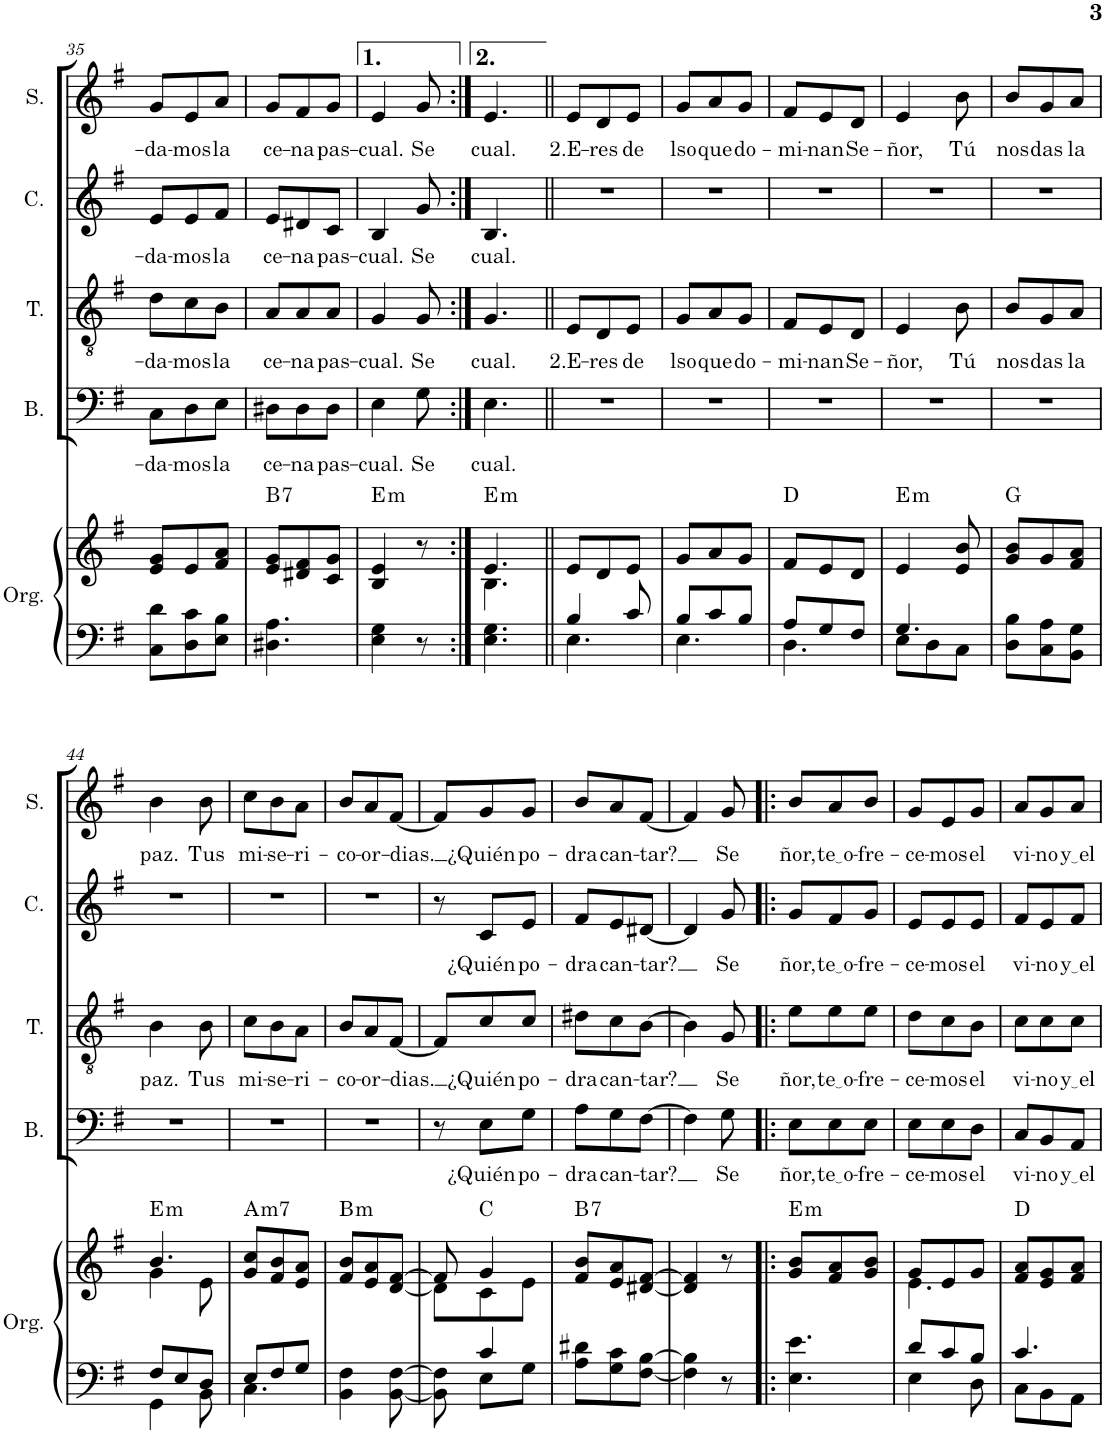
**kern	**kern	**harte	**kern	**text	**kern	**text	**kern	**text	**kern	**text
*part5	*part5	*part5	*part4	*part4	*part3	*part3	*part2	*part2	*part1	*part1
*staff6	*staff5	*	*staff4	*staff4	*staff3	*staff3	*staff2	*staff2	*staff1	*staff1
*I"Órgano	*	*	*I"Bajo	*	*I"Tenor	*	*I"Contralto	*	*I"Soprano	*
*	*	*	*I'B.	*	*I'T.	*	*I'C.	*	*I'S.	*
!!LO:PB:g=z
*clefF4	*clefG2	*	*clefF4	*	*clefGv2	*	*clefG2	*	*clefG2	*
*k[f#]	*k[f#]	*	*k[f#]	*	*k[f#]	*	*k[f#]	*	*k[f#]	*
*M3/8	*M3/8	*	*M3/8	*	*M3/8	*	*M3/8	*	*M3/8	*
=35	=35	=35	=35	=35	=35	=35	=35	=35	=35	=35
!	!	!	!	!LO:LY:b	!	!LO:LY:b	!	!LO:LY:b	!	!LO:LY:b
8C\ 8d\L	8e/ 8g/L	.	8C\L	-da-	8d\L	-da-	8e/L	-da-	8g/L	-da-
!	!	!	!	!LO:LY:b	!	!LO:LY:b	!	!LO:LY:b	!	!LO:LY:b
8D\ 8c\	8e/	.	8D\	-mos	8c\	-mos	8e/	-mos	8e/	-mos
!	!	!	!	!LO:LY:b	!	!LO:LY:b	!	!LO:LY:b	!	!LO:LY:b
8E\ 8B\J	8f#/ 8a/J	.	8E\J	la	8B\J	la	8f#/J	la	8a/J	la
=36	=36	=36	=36	=36	=36	=36	=36	=36	=36	=36
!	!	!LO:H:kt=7	!	!LO:LY:b	!	!LO:LY:b	!	!LO:LY:b	!	!LO:LY:b
4.D#X\ 4.A\	8e/ 8g/L	B:7	8D#X\L	ce-	8A/L	ce-	8e/L	ce-	8g/L	ce-
!	!	!	!	!LO:LY:b	!	!LO:LY:b	!	!LO:LY:b	!	!LO:LY:b
.	8d#X/ 8f#/	.	8D#\	-na	8A/	-na	8d#X/	-na	8f#/	-na
!	!	!	!	!LO:LY:b	!	!LO:LY:b	!	!LO:LY:b	!	!LO:LY:b
.	8c/ 8g/J	.	8D#\J	pas-	8A/J	pas-	8c/J	pas-	8g/J	pas-
=37	=37	=37	=37	=37	=37	=37	=37	=37	=37	=37
!	!	!LO:H:kt=m	!	!LO:LY:b	!	!LO:LY:b	!	!LO:LY:b	!	!LO:LY:b
4E\ 4G\	4B/ 4e/	E:min	4E\	-cual.	4G/	-cual.	4B/	-cual.	4e/	-cual.
!	!	!	!	!LO:LY:b	!	!LO:LY:b	!	!LO:LY:b	!	!LO:LY:b
8r	8r	.	8G\	Se	8G/	Se	8g/	Se	8g/	Se
=38:|!	=38:|!	=38:|!	=38:|!	=38:|!	=38:|!	=38:|!	=38:|!	=38:|!	=38:|!	=38:|!
*	*^	*	*	*	*	*	*	*	*	*
!	!	!	!LO:H:kt=m	!	!LO:LY:b	!	!LO:LY:b	!	!LO:LY:b	!	!LO:LY:b
4.E\ 4.G\	4.e/	4.B\	E:min	4.E\	-cual.	4.G/	-cual.	4.B/	-cual.	4.e/	-cual.
=39||	=39||	=39||	=39||	=39||	=39||	=39||	=39||	=39||	=39||	=39||	=39||
*^	*	*	*	*	*	*	*	*	*	*	*
!	!	!	!	!	!	!	!	!LO:LY:b	!	!	!	!LO:LY:b
*	*	*v	*v	*	*	*	*	*	*	*	*	*
4B/	4.E\	8e/L	.	4.r	.	8E/L	2.E-	4.r	.	8e/L	2.E-
!	!	!	!	!	!	!	!LO:LY:b	!	!	!	!LO:LY:b
.	.	8d/	.	.	.	8D/	-res	.	.	8d/	-res
!	!	!	!	!	!	!	!LO:LY:b	!	!	!	!LO:LY:b
8c/	.	8e/J	.	.	.	8E/J	de	.	.	8e/J	de
=40	=40	=40	=40	=40	=40	=40	=40	=40	=40	=40	=40
!	!	!	!	!	!	!	!LO:LY:b	!	!	!	!LO:LY:b
8B/L	4.E\	8g/L	.	4.r	.	8G/L	lso	4.r	.	8g/L	lso
!	!	!	!	!	!	!	!LO:LY:b	!	!	!	!LO:LY:b
8c/	.	8a/	.	.	.	8A/	que	.	.	8a/	que
!	!	!	!	!	!	!	!LO:LY:b	!	!	!	!LO:LY:b
8B/J	.	8g/J	.	.	.	8G/J	do-	.	.	8g/J	do-
=41	=41	=41	=41	=41	=41	=41	=41	=41	=41	=41	=41
!	!	!	!	!	!	!	!LO:LY:b	!	!	!	!LO:LY:b
8A/L	4.D\	8f#/L	D:maj	4.r	.	8F#/L	-mi-	4.r	.	8f#/L	-mi-
!	!	!	!	!	!	!	!LO:LY:b	!	!	!	!LO:LY:b
8G/	.	8e/	.	.	.	8E/	-nan	.	.	8e/	-nan
!	!	!	!	!	!	!	!LO:LY:b	!	!	!	!LO:LY:b
8F#/J	.	8d/J	.	.	.	8D/J	Se-	.	.	8d/J	Se-
=42	=42	=42	=42	=42	=42	=42	=42	=42	=42	=42	=42
!	!	!	!LO:H:kt=m	!	!	!	!LO:LY:b	!	!	!	!LO:LY:b
4.G/	8E\L	4e/	E:min	4.r	.	4E/	-ñor,	4.r	.	4e/	-ñor,
.	8D\	.	.	.	.	.	.	.	.	.	.
!	!	!	!	!	!	!	!LO:LY:b	!	!	!	!LO:LY:b
.	8C\J	8e/ 8b/	.	.	.	8B\	Tú	.	.	8b\	Tú
=43	=43	=43	=43	=43	=43	=43	=43	=43	=43	=43	=43
!	!	!	!	!	!	!	!LO:LY:b	!	!	!	!LO:LY:b
*v	*v	*	*	*	*	*	*	*	*	*	*
8D\ 8B\L	8g/ 8b/L	G:maj	4.r	.	8B/L	nos	4.r	.	8b/L	nos
!	!	!	!	!	!	!LO:LY:b	!	!	!	!LO:LY:b
8C\ 8A\	8g/	.	.	.	8G/	das	.	.	8g/	das
!	!	!	!	!	!	!LO:LY:b	!	!	!	!LO:LY:b
8BB\ 8G\J	8f#/ 8a/J	.	.	.	8A/J	la	.	.	8a/J	la
!!LO:LB:g=z
=44	=44	=44	=44	=44	=44	=44	=44	=44	=44	=44
*^	*^	*	*	*	*	*	*	*	*	*
!	!	!	!	!LO:H:kt=m	!	!	!	!LO:LY:b	!	!	!	!LO:LY:b
8F#/L	4GG\	4.b/	4g\	E:min	4.r	.	4B\	paz.	4.r	.	4b\	paz.
8E/	.	.	.	.	.	.	.	.	.	.	.	.
!	!	!	!	!	!	!	!	!LO:LY:b	!	!	!	!LO:LY:b
8D/J	8BB\	.	8e\	.	.	.	8B\	Tus	.	.	8b\	Tus
=45	=45	=45	=45	=45	=45	=45	=45	=45	=45	=45	=45	=45
!	!	!	!	!LO:H:kt=m7	!	!	!	!LO:LY:b	!	!	!	!LO:LY:b
*	*	*v	*v	*	*	*	*	*	*	*	*	*
8E/L	4.C\	8g/ 8cc/L	A:min7	4.r	.	8c\L	mi-	4.r	.	8cc\L	mi-
!	!	!	!	!	!	!	!LO:LY:b	!	!	!	!LO:LY:b
8F#/	.	8f#/ 8b/	.	.	.	8B\	-se-	.	.	8b\	-se-
!	!	!	!	!	!	!	!LO:LY:b	!	!	!	!LO:LY:b
8G/J	.	8e/ 8a/J	.	.	.	8A\J	-ri-	.	.	8a\J	-ri-
*v	*v	*	*	*	*	*	*	*	*	*	*
=46	=46	=46	=46	=46	=46	=46	=46	=46	=46	=46
!	!	!LO:H:kt=m	!	!	!	!LO:LY:b	!	!	!	!LO:LY:b
4BB\ 4F#\	8f#/ 8b/L	B:min	4.r	.	8B/L	-co-	4.r	.	8b/L	-co-
!	!	!	!	!	!	!LO:LY:b	!	!	!	!LO:LY:b
.	8e/ 8a/	.	.	.	8A/	-or-	.	.	8a/	-or-
!	!	!	!	!	!	!LO:LY:b	!	!	!	!LO:LY:b
[8BB\ [8F#\	[8d/ [8f#/J	.	.	.	[8F#/J	-dias.	.	.	[8f#/J	-dias.
=47	=47	=47	=47	=47	=47	=47	=47	=47	=47	=47
*^	*^	*	*	*	*	*	*	*	*	*
8BB\] 8F#\]	8ryy	8f#/]	8d\L]	.	8r	.	8F#/L]	.	8r	.	8f#/L]	.
!	!	!	!	!	!	!LO:LY:b	!	!LO:LY:b	!	!LO:LY:b	!	!LO:LY:b
4c/	8E\L	4g/	8c\	C:maj	8E\L	¿Quién	8c/	¿Quién	8c/L	¿Quién	8g/	¿Quién
!	!	!	!	!	!	!LO:LY:b	!	!LO:LY:b	!	!LO:LY:b	!	!LO:LY:b
.	8G\J	.	8e\J	.	8G\J	po-	8c/J	po-	8e/J	po-	8g/J	po-
=48	=48	=48	=48	=48	=48	=48	=48	=48	=48	=48	=48	=48
!	!	!	!	!LO:H:kt=7	!	!LO:LY:b	!	!LO:LY:b	!	!LO:LY:b	!	!LO:LY:b
*v	*v	*	*	*	*	*	*	*	*	*	*	*
*	*v	*v	*	*	*	*	*	*	*	*	*
8A\ 8d#X\L	8f#/ 8b/L	B:7	8A\L	-dra	8d#X\L	-dra	8f#/L	-dra	8b/L	-dra
!	!	!	!	!LO:LY:b	!	!LO:LY:b	!	!LO:LY:b	!	!LO:LY:b
8G\ 8c\	8e/ 8a/	.	8G\	can-	8c\	can-	8e/	can-	8a/	can-
!	!	!	!	!LO:LY:b	!	!LO:LY:b	!	!LO:LY:b	!	!LO:LY:b
[8F#\ [8B\J	[8d#X/ [8f#/J	.	[8F#\J	-tar?	[8B\J	-tar?	[8d#X/J	-tar?	[8f#/J	-tar?
=49	=49	=49	=49	=49	=49	=49	=49	=49	=49	=49
4F#\] 4B\]	4d#/] 4f#/]	.	4F#\]	.	4B\]	.	4d#/]	.	4f#/]	.
!	!	!	!	!LO:LY:b	!	!LO:LY:b	!	!LO:LY:b	!	!LO:LY:b
8r	8r	.	8G\	Se	8G/	Se	8g/	Se	8g/	Se
=50!|:	=50!|:	=50!|:	=50!|:	=50!|:	=50!|:	=50!|:	=50!|:	=50!|:	=50!|:	=50!|:
!	!	!LO:H:kt=m	!	!LO:LY:b	!	!LO:LY:b	!	!LO:LY:b	!	!LO:LY:b
4.E\ 4.e\	8g/ 8b/L	E:min	8E\L	-ñor,	8e\L	-ñor,	8g/L	-ñor,	8b/L	-ñor,
!	!	!	!	!LO:LY:b	!	!LO:LY:b	!	!LO:LY:b	!	!LO:LY:b
.	8f#/ 8a/	.	8E\	te o	8e\	te o	8f#/	te o	8a/	te o
!	!	!	!	!LO:LY:b	!	!LO:LY:b	!	!LO:LY:b	!	!LO:LY:b
.	8g/ 8b/J	.	8E\J	-fre-	8e\J	-fre-	8g/J	-fre-	8b/J	-fre-
=51	=51	=51	=51	=51	=51	=51	=51	=51	=51	=51
*^	*^	*	*	*	*	*	*	*	*	*
!	!	!	!	!	!	!LO:LY:b	!	!LO:LY:b	!	!LO:LY:b	!	!LO:LY:b
8d/L	4E\	8g/L	4.e\	.	8E\L	-ce-	8d\L	-ce-	8e/L	-ce-	8g/L	-ce-
!	!	!	!	!	!	!LO:LY:b	!	!LO:LY:b	!	!LO:LY:b	!	!LO:LY:b
8c/	.	8e/	.	.	8E\	-mos	8c\	-mos	8e/	-mos	8e/	-mos
!	!	!	!	!	!	!LO:LY:b	!	!LO:LY:b	!	!LO:LY:b	!	!LO:LY:b
8B/J	8D\	8g/J	.	.	8D\J	el	8B\J	el	8e/J	el	8g/J	el
*	*	*v	*v	*	*	*	*	*	*	*	*	*
=52	=52	=52	=52	=52	=52	=52	=52	=52	=52	=52	=52
!	!	!	!	!	!LO:LY:b	!	!LO:LY:b	!	!LO:LY:b	!	!LO:LY:b
4.c/	8C\L	8f#/ 8a/L	D:maj	8C/L	vi-	8c\L	vi-	8f#/L	vi-	8a/L	vi-
!	!	!	!	!	!LO:LY:b	!	!LO:LY:b	!	!LO:LY:b	!	!LO:LY:b
.	8BB\	8e/ 8g/	.	8BB/	-no	8c\	-no	8e/	-no	8g/	-no
!	!	!	!	!	!LO:LY:b	!	!LO:LY:b	!	!LO:LY:b	!	!LO:LY:b
.	8AA\J	8f#/ 8a/J	.	8AA/J	y el	8c\J	y el	8f#/J	y el	8a/J	y el
*v	*v	*	*	*	*	*	*	*	*	*	*
=	=	=	=	=	=	=	=	=	=	=
*-	*-	*-	*-	*-	*-	*-	*-	*-	*-	*-
